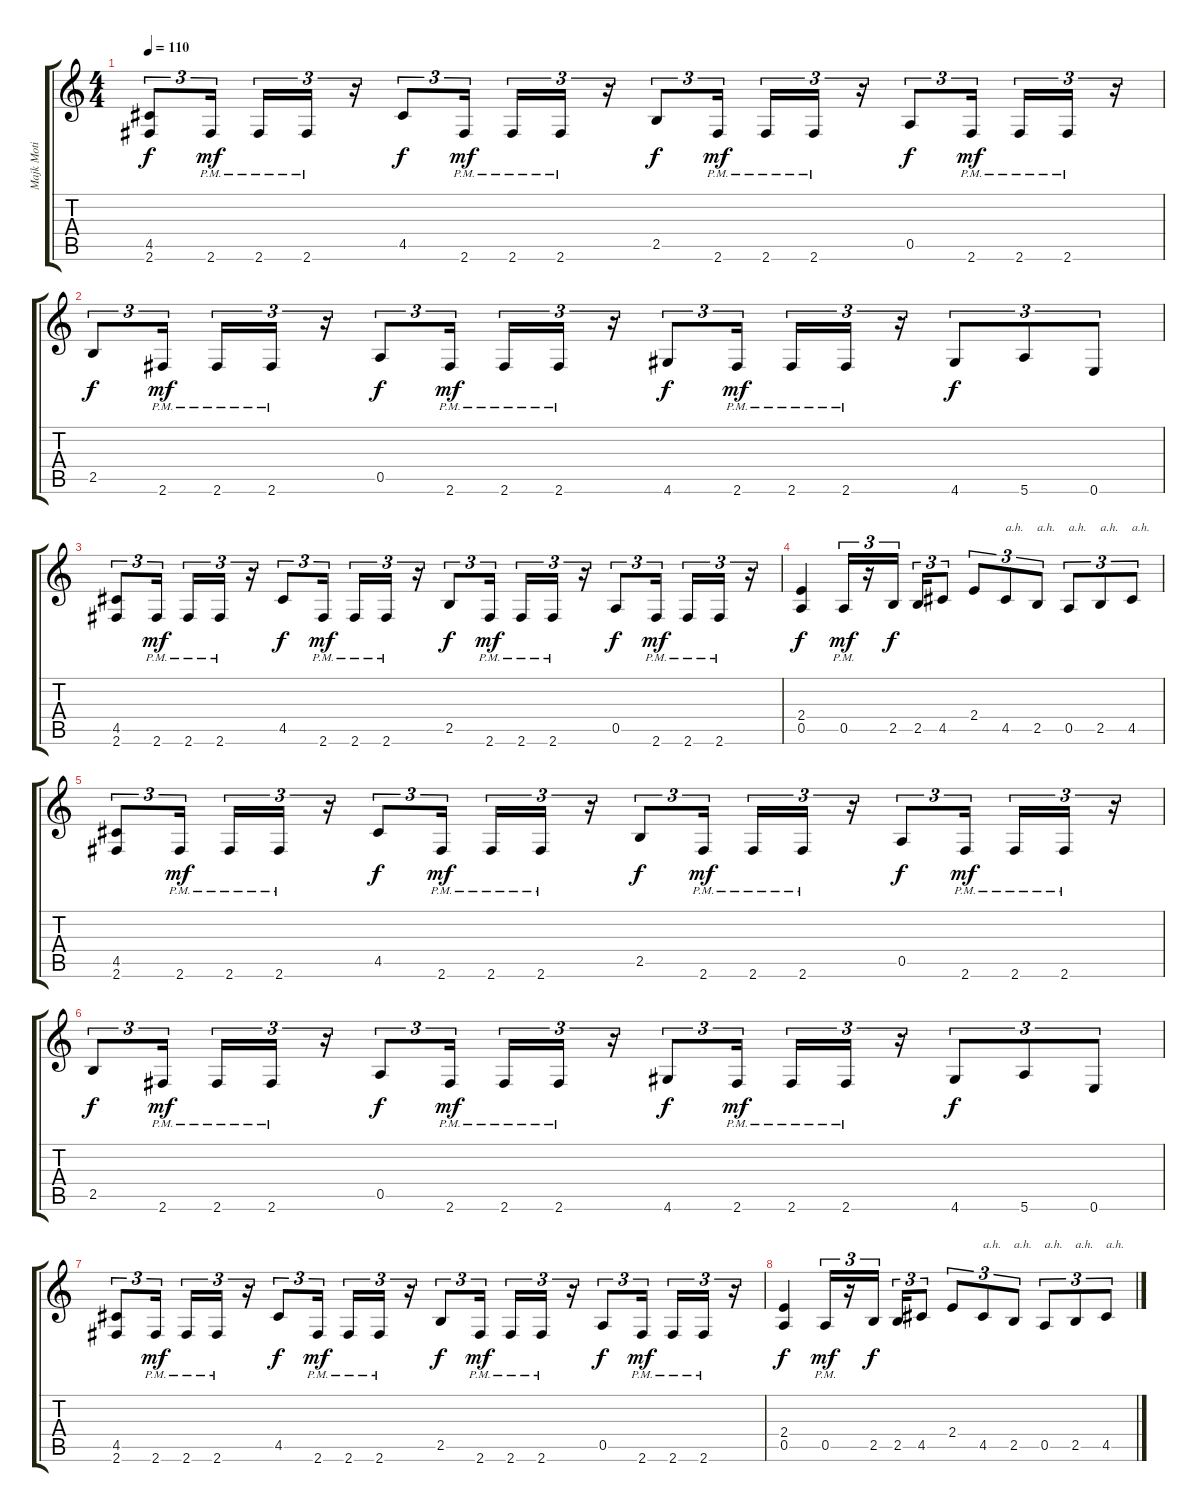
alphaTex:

\track ("Majk Moti (right)" "Majk Moti ") {instrument overdrivenguitar}
\staff {score tabs}
\tuning (E4 B3 G3 D3 A2 E2) {hide}
\ts (4 4)
\tempo 110
\clef g2
\ks c
(4.5 2.6).8{tu (3 2) dy f} 2.6{pm}.16{tu (3 2) dy mf} 2.6{pm}.16{tu (3 2)} 2.6{pm}.16{tu (3 2)} r.16{tu (3 2)} 4.5.8{tu (3 2) dy f} 2.6{pm}.16{tu (3 2) dy mf} 2.6{pm}.16{tu (3 2)} 2.6{pm}.16{tu (3 2)} r.16{tu (3 2)} 2.5.8{tu (3 2) dy f} 2.6{pm}.16{tu (3 2) dy mf} 2.6{pm}.16{tu (3 2)} 2.6{pm}.16{tu (3 2)} r.16{tu (3 2)} 0.5.8{tu (3 2) dy f} 2.6{pm}.16{tu (3 2) dy mf} 2.6{pm}.16{tu (3 2)} 2.6{pm}.16{tu (3 2)} r.16{tu (3 2)} |
2.5.8{tu (3 2) dy f} 2.6{pm}.16{tu (3 2) dy mf} 2.6{pm}.16{tu (3 2)} 2.6{pm}.16{tu (3 2)} r.16{tu (3 2)} 0.5.8{tu (3 2) dy f} 2.6{pm}.16{tu (3 2) dy mf} 2.6{pm}.16{tu (3 2)} 2.6{pm}.16{tu (3 2)} r.16{tu (3 2)} 4.6.8{tu (3 2) dy f} 2.6{pm}.16{tu (3 2) dy mf} 2.6{pm}.16{tu (3 2)} 2.6{pm}.16{tu (3 2)} r.16{tu (3 2)} 4.6.8{tu (3 2) dy f} 5.6.8{tu (3 2)} 0.6.8{tu (3 2)} |
(4.5 2.6).8{tu (3 2)} 2.6{pm}.16{tu (3 2) dy mf} 2.6{pm}.16{tu (3 2)} 2.6{pm}.16{tu (3 2)} r.16{tu (3 2)} 4.5.8{tu (3 2) dy f} 2.6{pm}.16{tu (3 2) dy mf} 2.6{pm}.16{tu (3 2)} 2.6{pm}.16{tu (3 2)} r.16{tu (3 2)} 2.5.8{tu (3 2) dy f} 2.6{pm}.16{tu (3 2) dy mf} 2.6{pm}.16{tu (3 2)} 2.6{pm}.16{tu (3 2)} r.16{tu (3 2)} 0.5.8{tu (3 2) dy f} 2.6{pm}.16{tu (3 2) dy mf} 2.6{pm}.16{tu (3 2)} 2.6{pm}.16{tu (3 2)} r.16{tu (3 2)} |
(2.4 0.5).4{dy f} 0.5{pm}.16{tu (3 2) dy mf} r.16{tu (3 2)} 2.5.16{tu (3 2) dy f} 2.5.16{tu (3 2)} 4.5.8{tu (3 2)} 2.4.8{tu (3 2)} 4.5.8{tu (3 2) txt "a.h."} 2.5.8{tu (3 2) txt "a.h."} 0.5.8{tu (3 2) txt "a.h."} 2.5.8{tu (3 2) txt "a.h."} 4.5.8{tu (3 2) txt "a.h."} |
(4.5 2.6).8{tu (3 2)} 2.6{pm}.16{tu (3 2) dy mf} 2.6{pm}.16{tu (3 2)} 2.6{pm}.16{tu (3 2)} r.16{tu (3 2)} 4.5.8{tu (3 2) dy f} 2.6{pm}.16{tu (3 2) dy mf} 2.6{pm}.16{tu (3 2)} 2.6{pm}.16{tu (3 2)} r.16{tu (3 2)} 2.5.8{tu (3 2) dy f} 2.6{pm}.16{tu (3 2) dy mf} 2.6{pm}.16{tu (3 2)} 2.6{pm}.16{tu (3 2)} r.16{tu (3 2)} 0.5.8{tu (3 2) dy f} 2.6{pm}.16{tu (3 2) dy mf} 2.6{pm}.16{tu (3 2)} 2.6{pm}.16{tu (3 2)} r.16{tu (3 2)} |
2.5.8{tu (3 2) dy f} 2.6{pm}.16{tu (3 2) dy mf} 2.6{pm}.16{tu (3 2)} 2.6{pm}.16{tu (3 2)} r.16{tu (3 2)} 0.5.8{tu (3 2) dy f} 2.6{pm}.16{tu (3 2) dy mf} 2.6{pm}.16{tu (3 2)} 2.6{pm}.16{tu (3 2)} r.16{tu (3 2)} 4.6.8{tu (3 2) dy f} 2.6{pm}.16{tu (3 2) dy mf} 2.6{pm}.16{tu (3 2)} 2.6{pm}.16{tu (3 2)} r.16{tu (3 2)} 4.6.8{tu (3 2) dy f} 5.6.8{tu (3 2)} 0.6.8{tu (3 2)} |
(4.5 2.6).8{tu (3 2)} 2.6{pm}.16{tu (3 2) dy mf} 2.6{pm}.16{tu (3 2)} 2.6{pm}.16{tu (3 2)} r.16{tu (3 2)} 4.5.8{tu (3 2) dy f} 2.6{pm}.16{tu (3 2) dy mf} 2.6{pm}.16{tu (3 2)} 2.6{pm}.16{tu (3 2)} r.16{tu (3 2)} 2.5.8{tu (3 2) dy f} 2.6{pm}.16{tu (3 2) dy mf} 2.6{pm}.16{tu (3 2)} 2.6{pm}.16{tu (3 2)} r.16{tu (3 2)} 0.5.8{tu (3 2) dy f} 2.6{pm}.16{tu (3 2) dy mf} 2.6{pm}.16{tu (3 2)} 2.6{pm}.16{tu (3 2)} r.16{tu (3 2)} |
(2.4 0.5).4{dy f} 0.5{pm}.16{tu (3 2) dy mf} r.16{tu (3 2)} 2.5.16{tu (3 2) dy f} 2.5.16{tu (3 2)} 4.5.8{tu (3 2)} 2.4.8{tu (3 2)} 4.5.8{tu (3 2) txt "a.h."} 2.5.8{tu (3 2) txt "a.h."} 0.5.8{tu (3 2) txt "a.h."} 2.5.8{tu (3 2) txt "a.h."} 4.5.8{tu (3 2) txt "a.h."}
